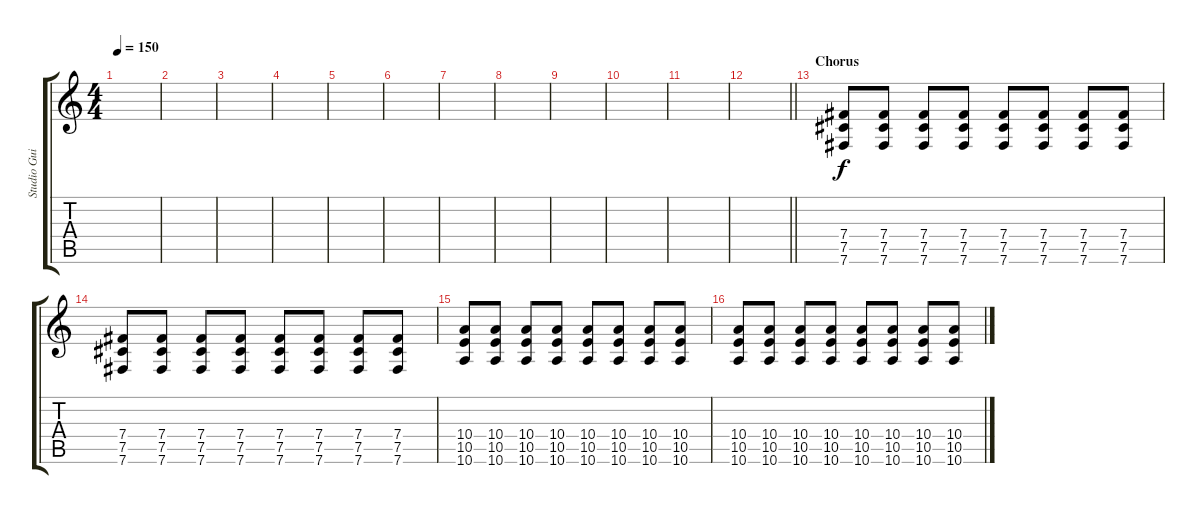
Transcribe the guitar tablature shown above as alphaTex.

\track ("Studio Guitar" "Studio Gui") {instrument distortionguitar}
\staff {score tabs}
\tuning (Db4 Ab3 E3 B2 Gb2 B1) {hide}
\ts (4 4)
\tempo 150
\clef g2
\ks c
|
|
|
|
|
|
|
|
|
|
|
\barLineRight lightlight
|
\section ("" "Chorus")
(7.4 7.5 7.6).8 (7.4 7.5 7.6).8 (7.4 7.5 7.6).8 (7.4 7.5 7.6).8 (7.4 7.5 7.6).8 (7.4 7.5 7.6).8 (7.4 7.5 7.6).8 (7.4 7.5 7.6).8 |
(7.4 7.5 7.6).8 (7.4 7.5 7.6).8 (7.4 7.5 7.6).8 (7.4 7.5 7.6).8 (7.4 7.5 7.6).8 (7.4 7.5 7.6).8 (7.4 7.5 7.6).8 (7.4 7.5 7.6).8 |
(10.4 10.5 10.6).8 (10.4 10.5 10.6).8 (10.4 10.5 10.6).8 (10.4 10.5 10.6).8 (10.4 10.5 10.6).8 (10.4 10.5 10.6).8 (10.4 10.5 10.6).8 (10.4 10.5 10.6).8 |
(10.4 10.5 10.6).8 (10.4 10.5 10.6).8 (10.4 10.5 10.6).8 (10.4 10.5 10.6).8 (10.4 10.5 10.6).8 (10.4 10.5 10.6).8 (10.4 10.5 10.6).8 (10.4 10.5 10.6).8
